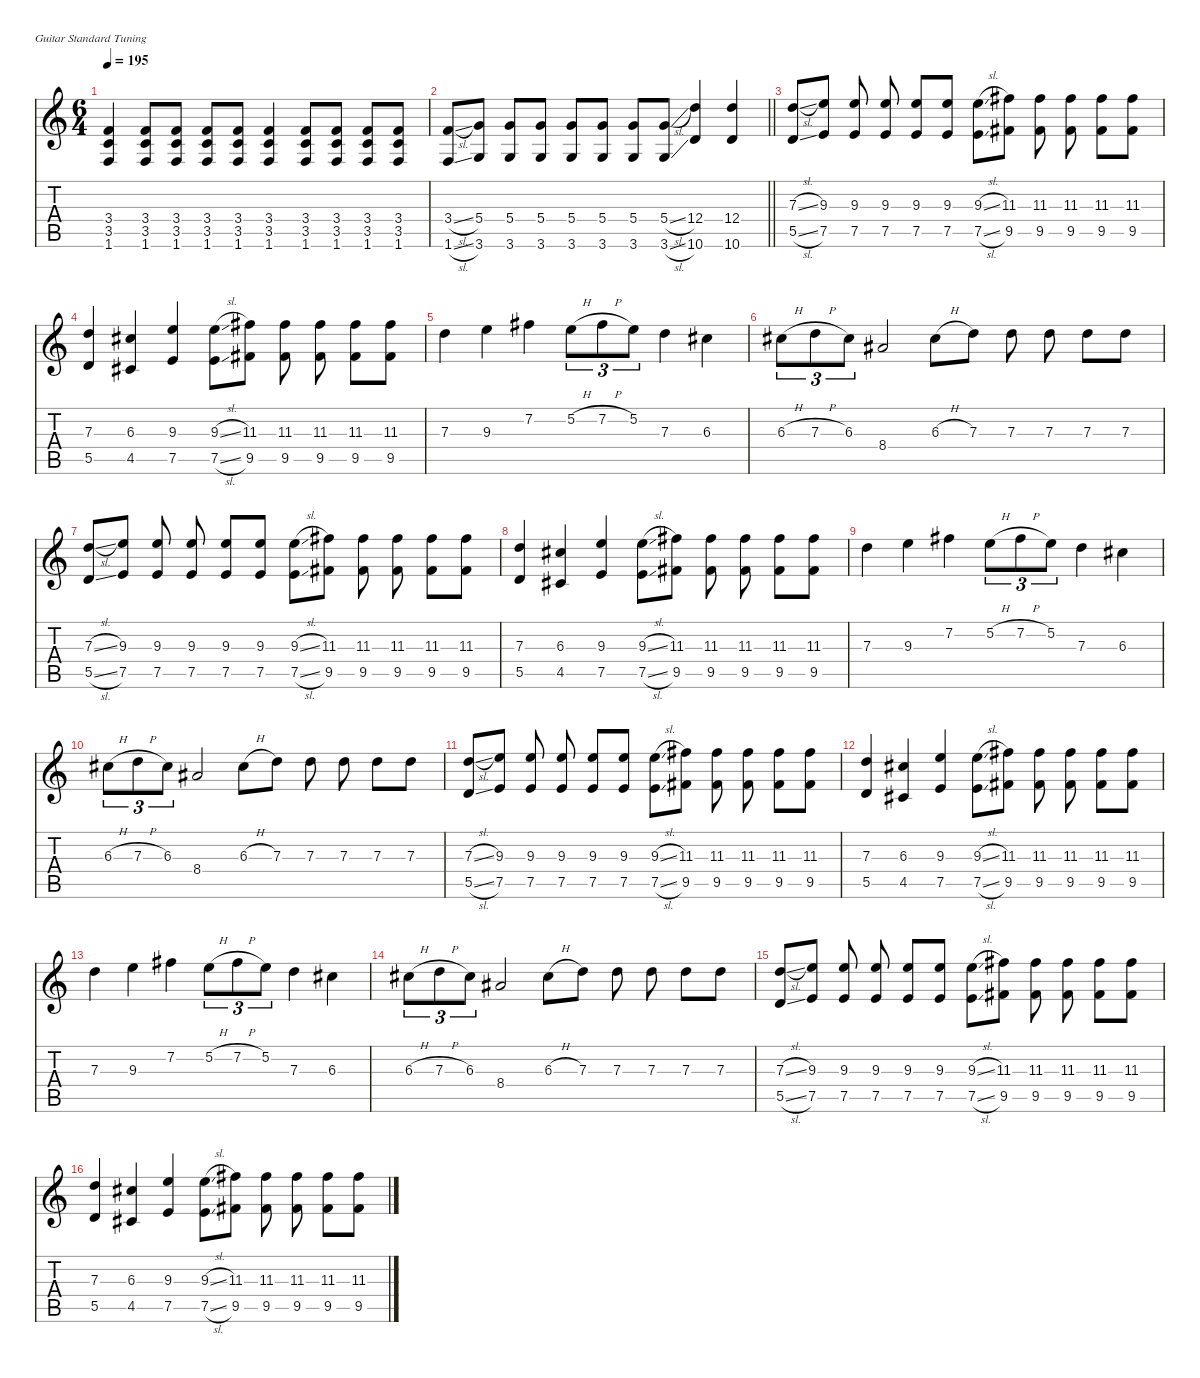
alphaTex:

\defaultSystemsLayout 4
\hideDynamics
\bracketExtendMode nobrackets
\singleTrackTrackNamePolicy hidden
\multiTrackTrackNamePolicy hidden
\firstSystemTrackNameMode fullname
\firstSystemTrackNameOrientation horizontal
\otherSystemsTrackNameOrientation horizontal
\track ("Guitar 1" "dist.guit.") {mute instrument distortionguitar}
\staff {score tabs}
\tuning (E4 B3 G3 D3 A2 E2)
\ts (6 4)
\tempo 195
\clef g2
\ks c
(1.6 3.5 3.4).4{dy f beam Up} (1.6 3.5 3.4).8{beam Up} (1.6 3.5 3.4).8{beam Up} (1.6 3.5 3.4).8{beam Up} (1.6 3.5 3.4).8{beam Up} (1.6 3.5 3.4).4{beam Up} (1.6 3.5 3.4).8{beam Up} (1.6 3.5 3.4).8{beam Up} (1.6 3.5 3.4).8{beam Up} (1.6 3.5 3.4).8{beam Up} |
\barLineRight lightlight
(1.6{sl} 3.4{sl}).8{beam Up} (3.6 5.4).8{beam Up} (3.6 5.4).8{beam Up} (3.6 5.4).8{beam Up} (3.6 5.4).8{beam Up} (3.6 5.4).8{beam Up} (3.6 5.4).8{beam Up} (3.6{sl} 5.4{sl}).8{beam Up} (10.6 12.4).4{beam Up} (10.6 12.4).4{beam Up} |
(5.5{sl} 7.3{sl}).8{beam Up} (7.5 9.3).8{beam Up} (7.5 9.3).8{beam Up beam split} (7.5 9.3).8{beam Up} (7.5 9.3).8{beam Up} (7.5 9.3).8{beam Up} (7.5{sl} 9.3{sl}).8{beam Down} (9.5{acc #} 11.3{acc #}).8{beam Down} (9.5{acc #} 11.3{acc #}).8{beam Down beam split} (9.5{acc #} 11.3{acc #}).8{beam Down} (9.5{acc #} 11.3{acc #}).8{beam Down} (9.5{acc #} 11.3{acc #}).8{beam Down} |
(5.5 7.3).4{beam Up} (4.5{acc #} 6.3{acc #}).4{beam Up} (7.5 9.3).4{beam Up} (7.5{sl} 9.3{sl}).8{beam Down} (9.5{acc #} 11.3{acc #}).8{beam Down} (9.5{acc #} 11.3{acc #}).8{beam Down beam split} (9.5{acc #} 11.3{acc #}).8{beam Down} (9.5{acc #} 11.3{acc #}).8{beam Down} (9.5{acc #} 11.3{acc #}).8{beam Down} |
7.3.4{beam Down} 9.3.4{beam Down} 7.2{acc #}.4{beam Down} 5.2{h}.8{tu (3 2) beam Down} 7.2{h acc #}.8{tu (3 2) beam Down} 5.2.8{tu (3 2) beam Down} 7.3.4{beam Down} 6.3{acc #}.4{beam Down} |
6.3{h acc #}.8{tu (3 2) beam Down} 7.3{h}.8{tu (3 2) beam Down} 6.3{acc #}.8{tu (3 2) beam Down} 8.4{acc #}.2{beam Up} 6.3{h acc #}.8{beam Down} 7.3.8{beam Down} 7.3.8{beam Down beam split} 7.3.8{beam Down} 7.3.8{beam Down} 7.3.8{beam Down} |
(5.5{sl} 7.3{sl}).8{beam Up} (7.5 9.3).8{beam Up} (7.5 9.3).8{beam Up beam split} (7.5 9.3).8{beam Up} (7.5 9.3).8{beam Up} (7.5 9.3).8{beam Up} (7.5{sl} 9.3{sl}).8{beam Down} (9.5{acc #} 11.3{acc #}).8{beam Down} (9.5{acc #} 11.3{acc #}).8{beam Down beam split} (9.5{acc #} 11.3{acc #}).8{beam Down} (9.5{acc #} 11.3{acc #}).8{beam Down} (9.5{acc #} 11.3{acc #}).8{beam Down} |
(5.5 7.3).4{beam Up} (4.5{acc #} 6.3{acc #}).4{beam Up} (7.5 9.3).4{beam Up} (7.5{sl} 9.3{sl}).8{beam Down} (9.5{acc #} 11.3{acc #}).8{beam Down} (9.5{acc #} 11.3{acc #}).8{beam Down beam split} (9.5{acc #} 11.3{acc #}).8{beam Down} (9.5{acc #} 11.3{acc #}).8{beam Down} (9.5{acc #} 11.3{acc #}).8{beam Down} |
7.3.4{beam Down} 9.3.4{beam Down} 7.2{acc #}.4{beam Down} 5.2{h}.8{tu (3 2) beam Down} 7.2{h acc #}.8{tu (3 2) beam Down} 5.2.8{tu (3 2) beam Down} 7.3.4{beam Down} 6.3{acc #}.4{beam Down} |
6.3{h acc #}.8{tu (3 2) beam Down} 7.3{h}.8{tu (3 2) beam Down} 6.3{acc #}.8{tu (3 2) beam Down} 8.4{acc #}.2{beam Up} 6.3{h acc #}.8{beam Down} 7.3.8{beam Down} 7.3.8{beam Down beam split} 7.3.8{beam Down} 7.3.8{beam Down} 7.3.8{beam Down} |
(5.5{sl} 7.3{sl}).8{beam Up} (7.5 9.3).8{beam Up} (7.5 9.3).8{beam Up beam split} (7.5 9.3).8{beam Up} (7.5 9.3).8{beam Up} (7.5 9.3).8{beam Up} (7.5{sl} 9.3{sl}).8{beam Down} (9.5{acc #} 11.3{acc #}).8{beam Down} (9.5{acc #} 11.3{acc #}).8{beam Down beam split} (9.5{acc #} 11.3{acc #}).8{beam Down} (9.5{acc #} 11.3{acc #}).8{beam Down} (9.5{acc #} 11.3{acc #}).8{beam Down} |
(5.5 7.3).4{beam Up} (4.5{acc #} 6.3{acc #}).4{beam Up} (7.5 9.3).4{beam Up} (7.5{sl} 9.3{sl}).8{beam Down} (9.5{acc #} 11.3{acc #}).8{beam Down} (9.5{acc #} 11.3{acc #}).8{beam Down beam split} (9.5{acc #} 11.3{acc #}).8{beam Down} (9.5{acc #} 11.3{acc #}).8{beam Down} (9.5{acc #} 11.3{acc #}).8{beam Down} |
7.3.4{beam Down} 9.3.4{beam Down} 7.2{acc #}.4{beam Down} 5.2{h}.8{tu (3 2) beam Down} 7.2{h acc #}.8{tu (3 2) beam Down} 5.2.8{tu (3 2) beam Down} 7.3.4{beam Down} 6.3{acc #}.4{beam Down} |
6.3{h acc #}.8{tu (3 2) beam Down} 7.3{h}.8{tu (3 2) beam Down} 6.3{acc #}.8{tu (3 2) beam Down} 8.4{acc #}.2{beam Up} 6.3{h acc #}.8{beam Down} 7.3.8{beam Down} 7.3.8{beam Down beam split} 7.3.8{beam Down} 7.3.8{beam Down} 7.3.8{beam Down} |
(5.5{sl} 7.3{sl}).8{beam Up} (7.5 9.3).8{beam Up} (7.5 9.3).8{beam Up beam split} (7.5 9.3).8{beam Up} (7.5 9.3).8{beam Up} (7.5 9.3).8{beam Up} (7.5{sl} 9.3{sl}).8{beam Down} (9.5{acc #} 11.3{acc #}).8{beam Down} (9.5{acc #} 11.3{acc #}).8{beam Down beam split} (9.5{acc #} 11.3{acc #}).8{beam Down} (9.5{acc #} 11.3{acc #}).8{beam Down} (9.5{acc #} 11.3{acc #}).8{beam Down} |
(5.5 7.3).4{beam Up} (4.5{acc #} 6.3{acc #}).4{beam Up} (7.5 9.3).4{beam Up} (7.5{sl} 9.3{sl}).8{beam Down} (9.5{acc #} 11.3{acc #}).8{beam Down} (9.5{acc #} 11.3{acc #}).8{beam Down beam split} (9.5{acc #} 11.3{acc #}).8{beam Down} (9.5{acc #} 11.3{acc #}).8{beam Down} (9.5{acc #} 11.3{acc #}).8{beam Down}
